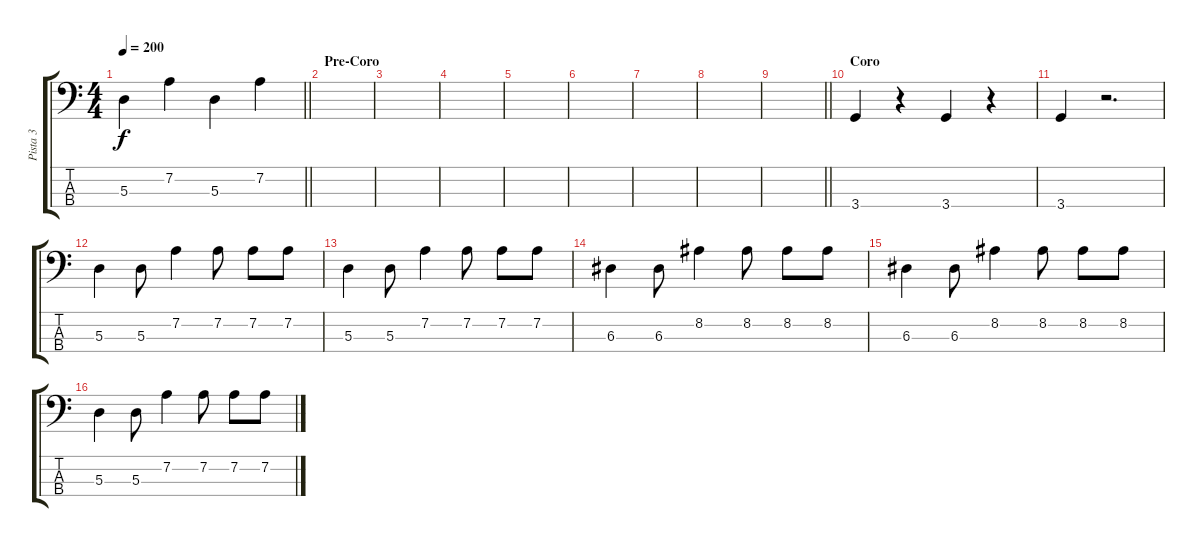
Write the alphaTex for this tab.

\track ("Pista 3" "Pista 3") {instrument electricbasspick}
\staff {score tabs}
\tuning (G2 D2 A1 E1) {hide}
\ts (4 4)
\tempo 200
\clef f4
\barLineRight lightlight
\ks c
5.3{t}.4{dy f} 7.2.4 5.3.4 7.2.4 |
\section ("" "Pre-Coro")
|
|
|
|
|
|
|
\barLineRight lightlight
|
\section ("" "Coro")
3.4.4 r.4 3.4.4 r.4 |
3.4.4 r.2{d} |
5.3.4 5.3.8 7.2.4 7.2.8 7.2.8 7.2.8 |
5.3.4 5.3.8 7.2.4 7.2.8 7.2.8 7.2.8 |
6.3.4 6.3.8 8.2.4 8.2.8 8.2.8 8.2.8 |
6.3.4 6.3.8 8.2.4 8.2.8 8.2.8 8.2.8 |
5.3.4 5.3.8 7.2.4 7.2.8 7.2.8 7.2.8
